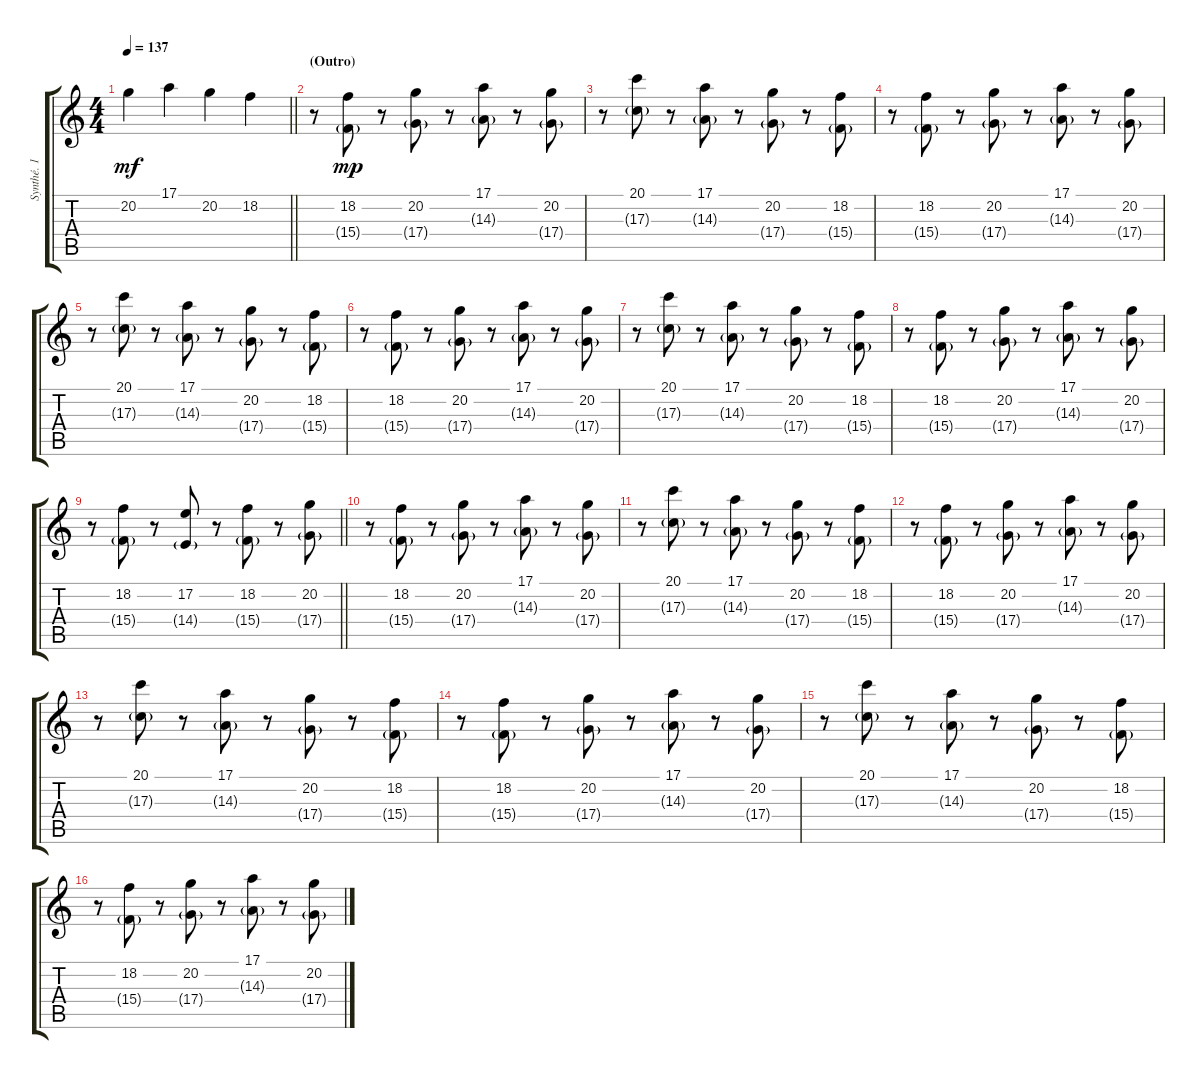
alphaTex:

\track ("Synthé. 1" "Synthé. 1") {instrument drawbarorgan}
\staff {score tabs}
\tuning (E4 B3 G3 D3 A2 E2) {hide}
\ts (4 4)
\tempo 137
\clef g2
\barLineRight lightlight
\ks c
20.2.4{dy mf} 17.1.4 20.2.4 18.2.4 |
\section ("" "(Outro)")
r.8 (18.2 15.4{g}).8{dy mp} r.8 (20.2 17.4{g}).8 r.8 (17.1 14.3{g}).8 r.8 (20.2 17.4{g}).8 |
r.8 (20.1 17.3{g}).8 r.8 (17.1 14.3{g}).8 r.8 (20.2 17.4{g}).8 r.8 (18.2 15.4{g}).8 |
r.8 (18.2 15.4{g}).8 r.8 (20.2 17.4{g}).8 r.8 (17.1 14.3{g}).8 r.8 (20.2 17.4{g}).8 |
r.8 (20.1 17.3{g}).8 r.8 (17.1 14.3{g}).8 r.8 (20.2 17.4{g}).8 r.8 (18.2 15.4{g}).8 |
r.8 (18.2 15.4{g}).8 r.8 (20.2 17.4{g}).8 r.8 (17.1 14.3{g}).8 r.8 (20.2 17.4{g}).8 |
r.8 (20.1 17.3{g}).8 r.8 (17.1 14.3{g}).8 r.8 (20.2 17.4{g}).8 r.8 (18.2 15.4{g}).8 |
r.8 (18.2 15.4{g}).8 r.8 (20.2 17.4{g}).8 r.8 (17.1 14.3{g}).8 r.8 (20.2 17.4{g}).8 |
\barLineRight lightlight
r.8 (18.2 15.4{g}).8 r.8 (17.2 14.4{g}).8 r.8 (18.2 15.4{g}).8 r.8 (20.2 17.4{g}).8 |
r.8 (18.2 15.4{g}).8 r.8 (20.2 17.4{g}).8 r.8 (17.1 14.3{g}).8 r.8 (20.2 17.4{g}).8 |
r.8 (20.1 17.3{g}).8 r.8 (17.1 14.3{g}).8 r.8 (20.2 17.4{g}).8 r.8 (18.2 15.4{g}).8 |
r.8 (18.2 15.4{g}).8 r.8 (20.2 17.4{g}).8 r.8 (17.1 14.3{g}).8 r.8 (20.2 17.4{g}).8 |
r.8 (20.1 17.3{g}).8 r.8 (17.1 14.3{g}).8 r.8 (20.2 17.4{g}).8 r.8 (18.2 15.4{g}).8 |
r.8 (18.2 15.4{g}).8 r.8 (20.2 17.4{g}).8 r.8 (17.1 14.3{g}).8 r.8 (20.2 17.4{g}).8 |
r.8 (20.1 17.3{g}).8 r.8 (17.1 14.3{g}).8 r.8 (20.2 17.4{g}).8 r.8 (18.2 15.4{g}).8 |
r.8 (18.2 15.4{g}).8 r.8 (20.2 17.4{g}).8 r.8 (17.1 14.3{g}).8 r.8 (20.2 17.4{g}).8
